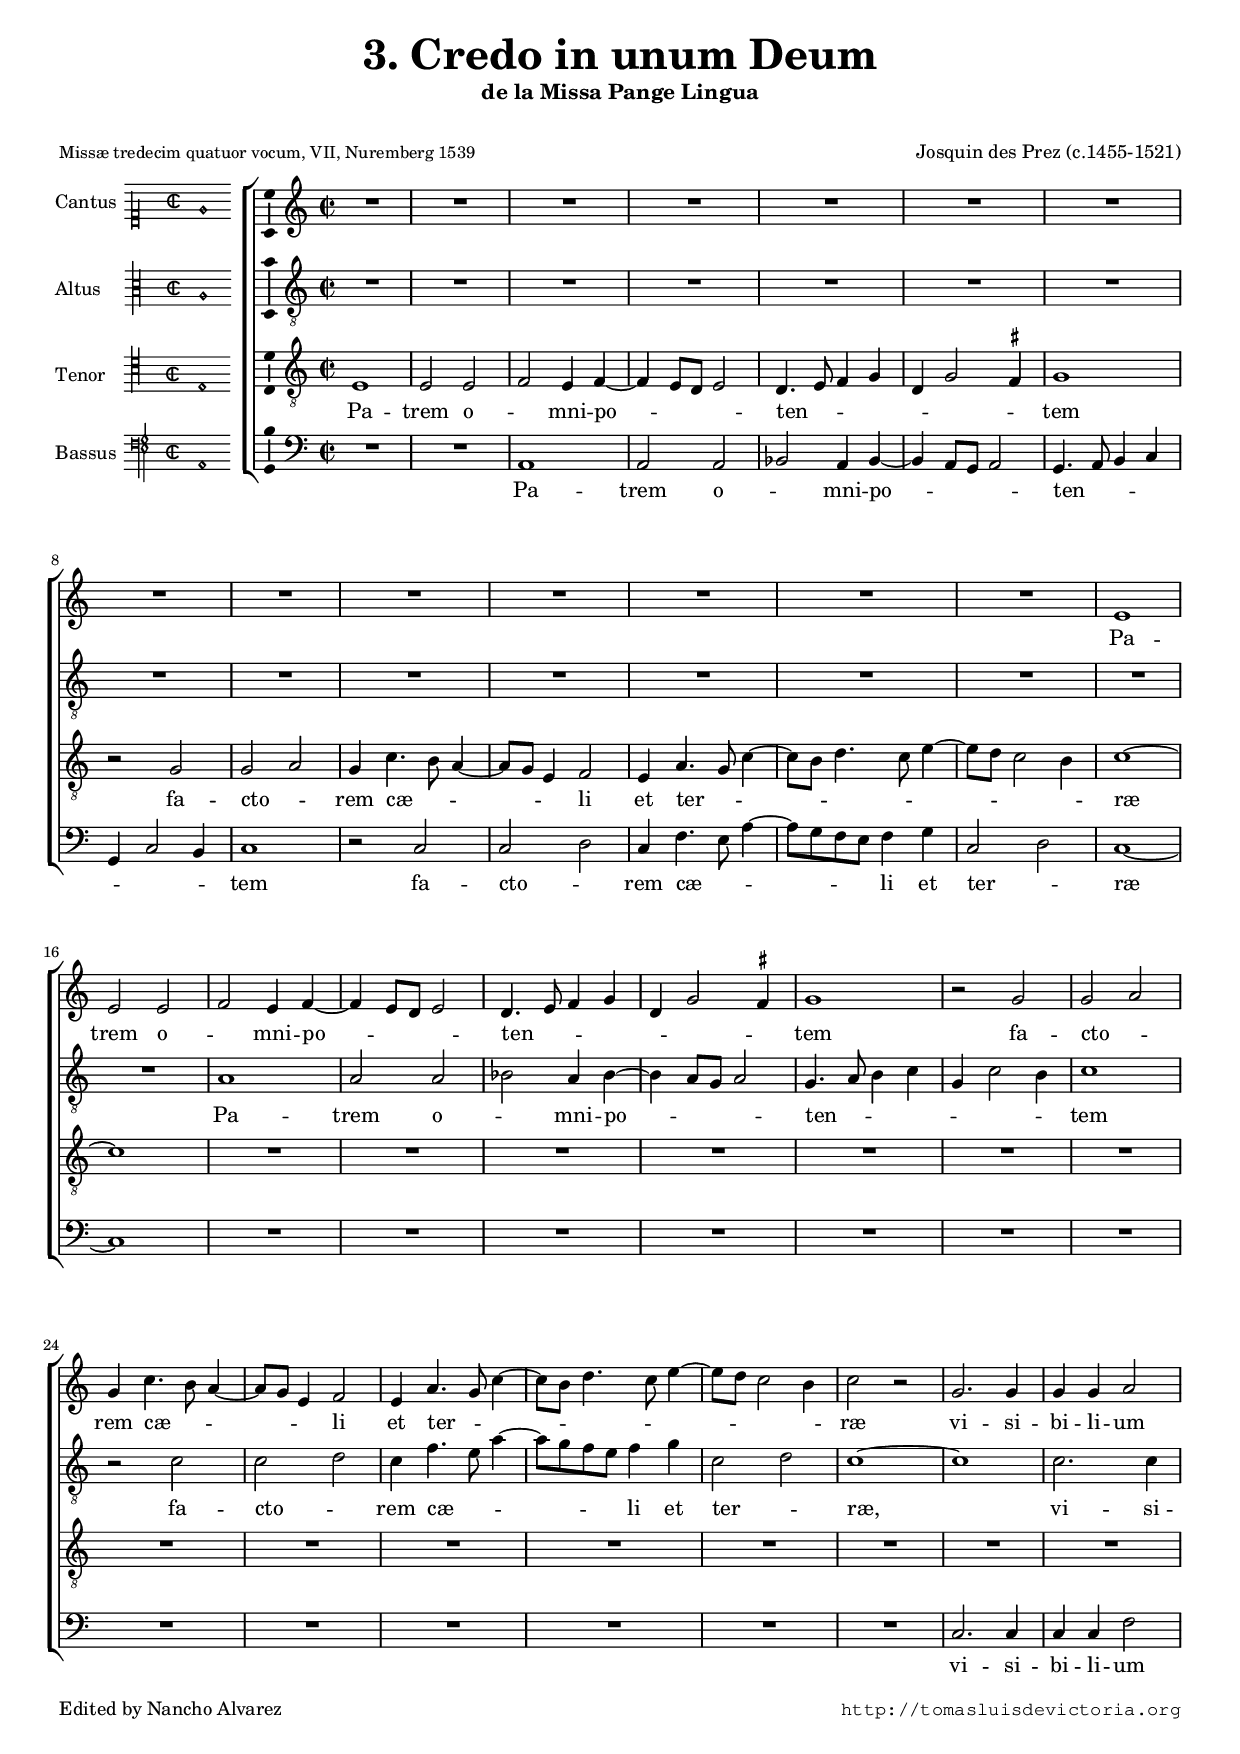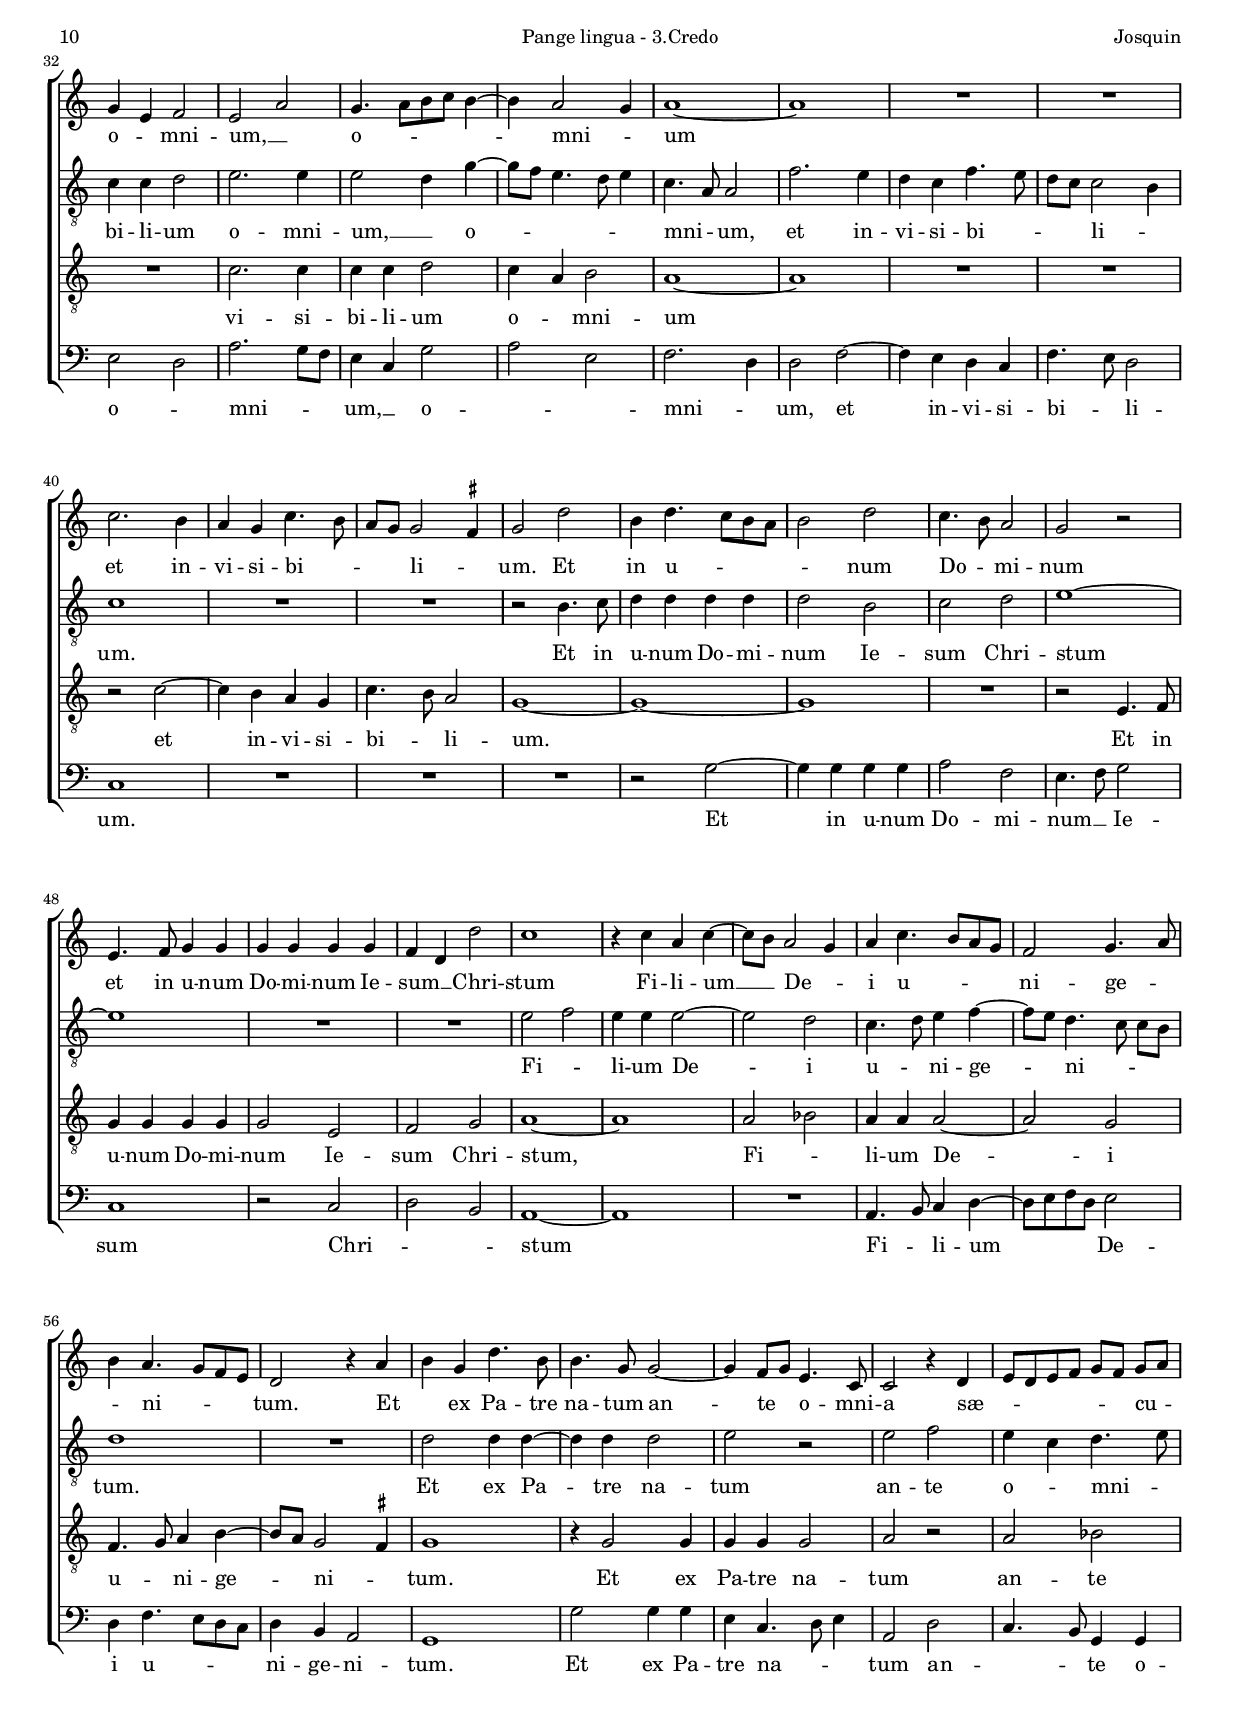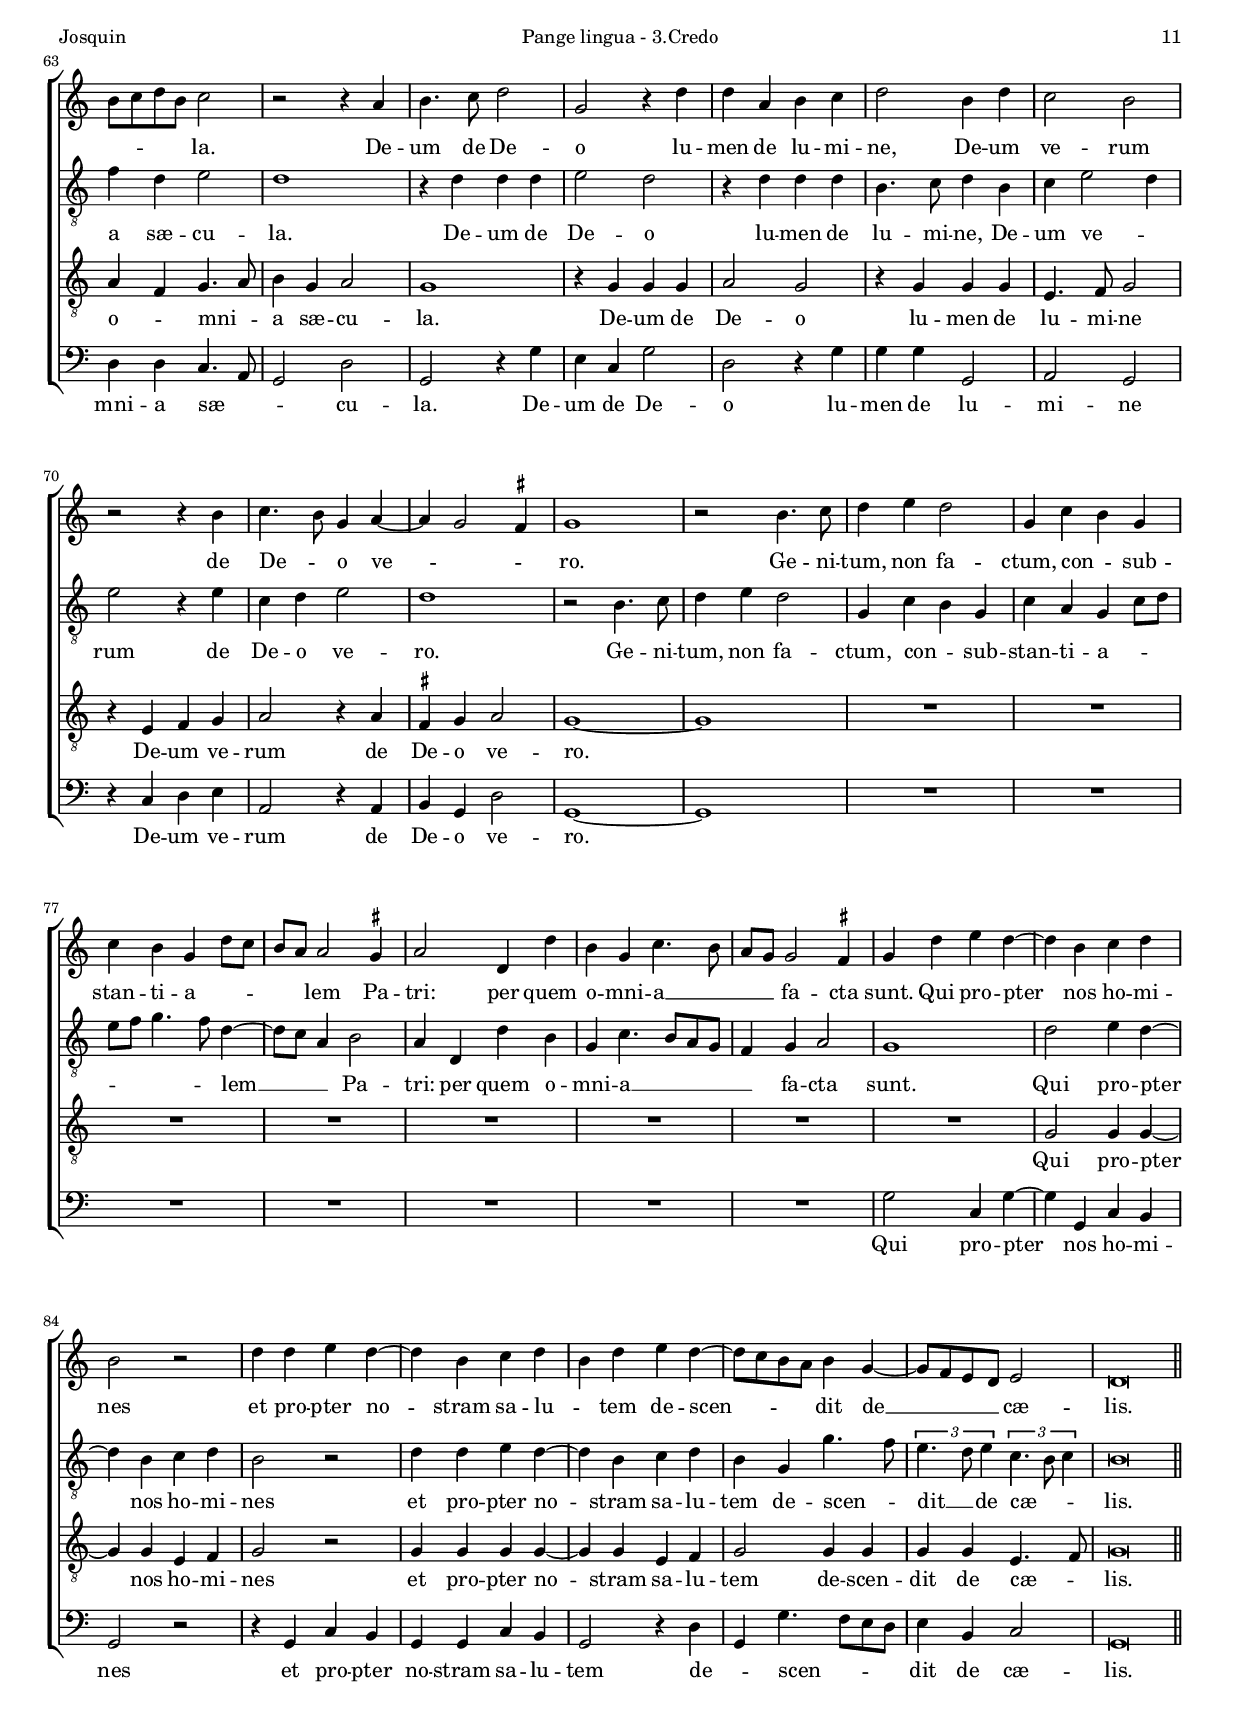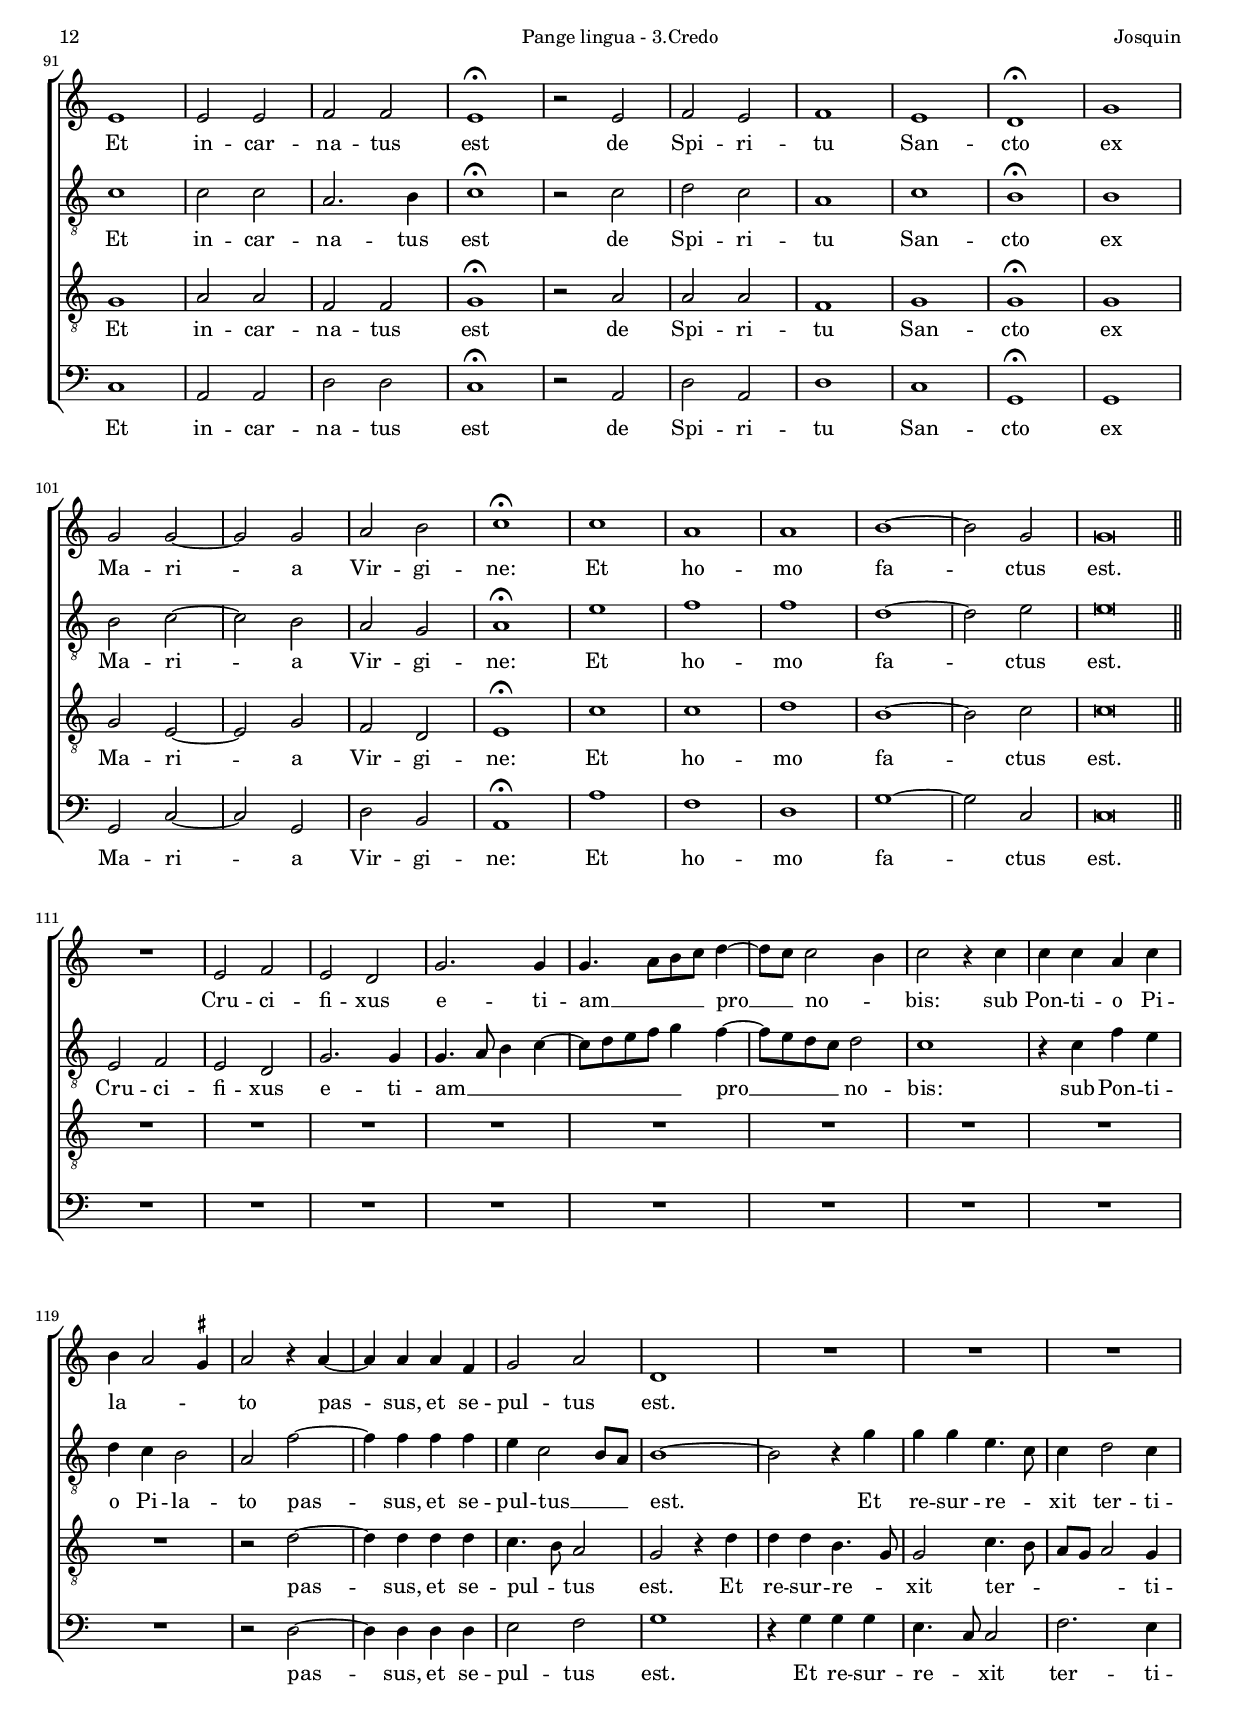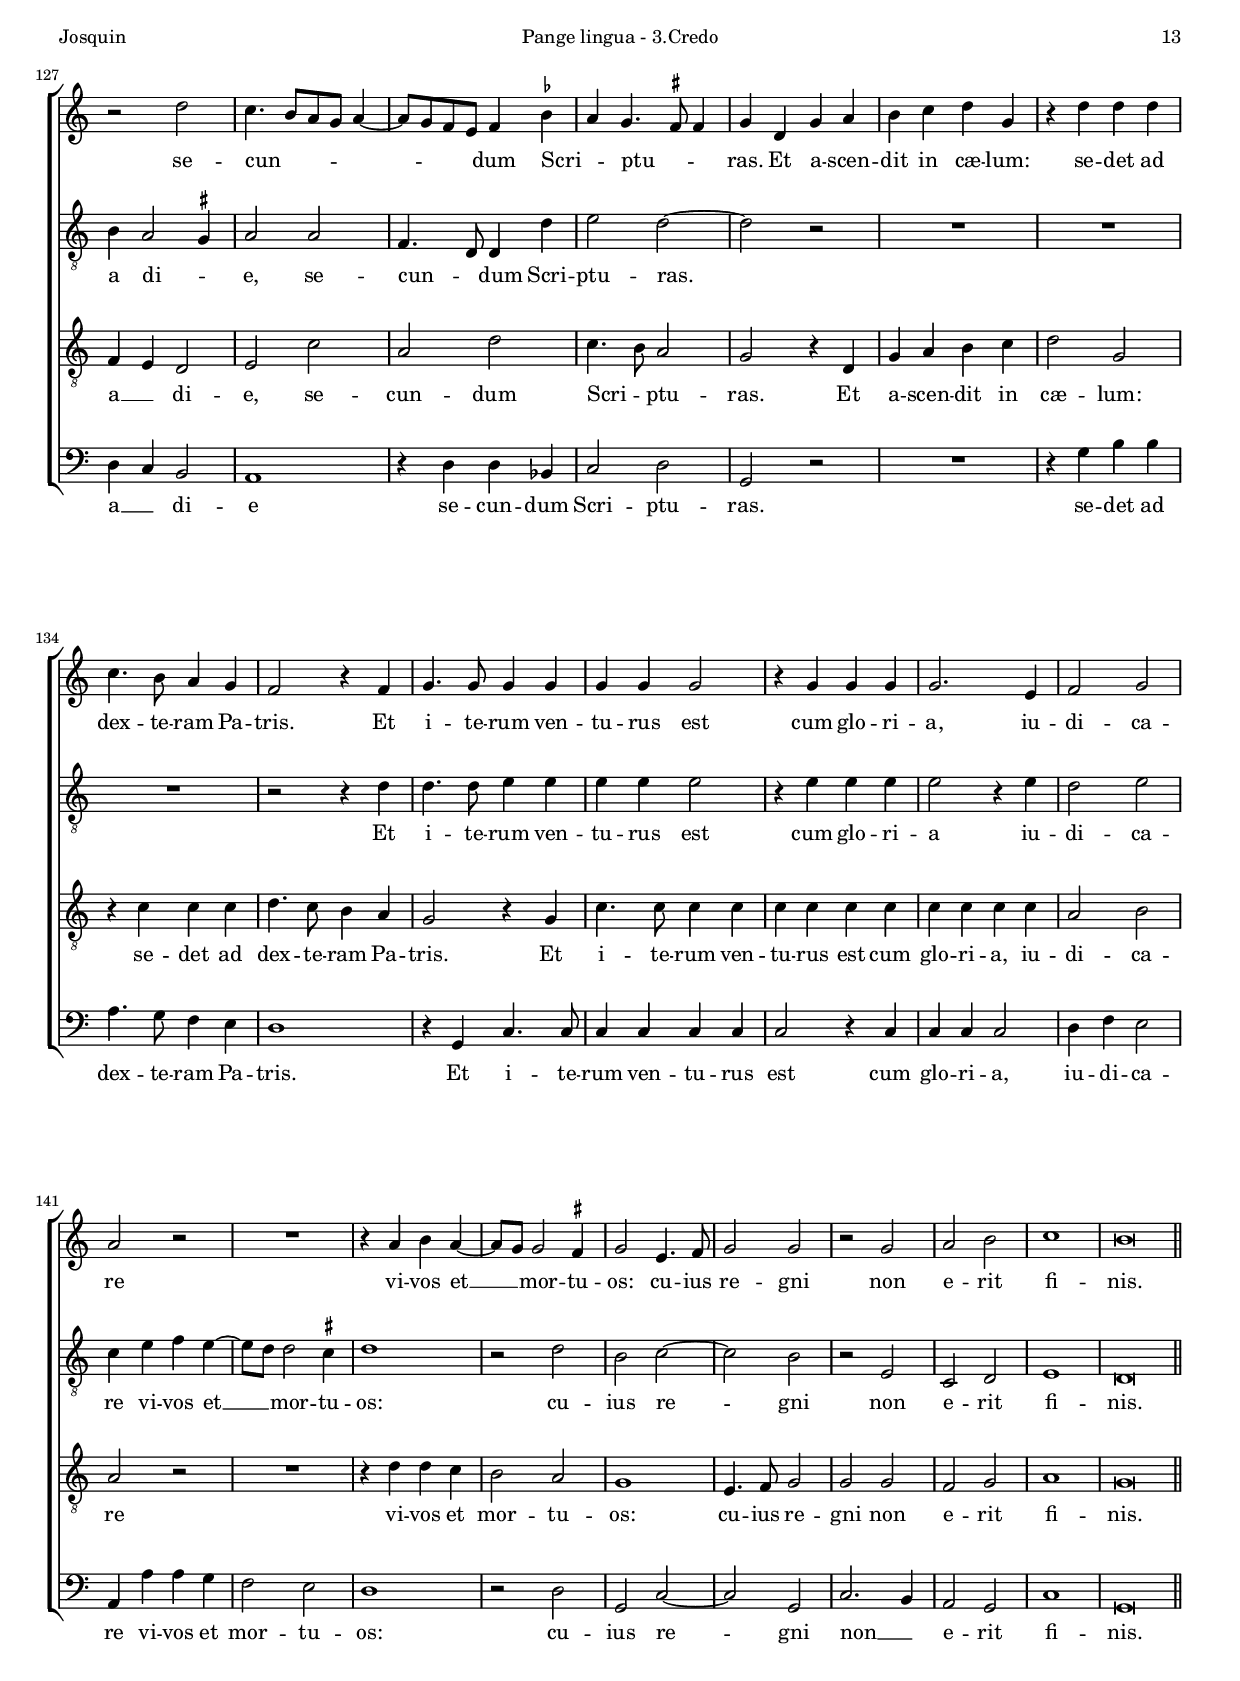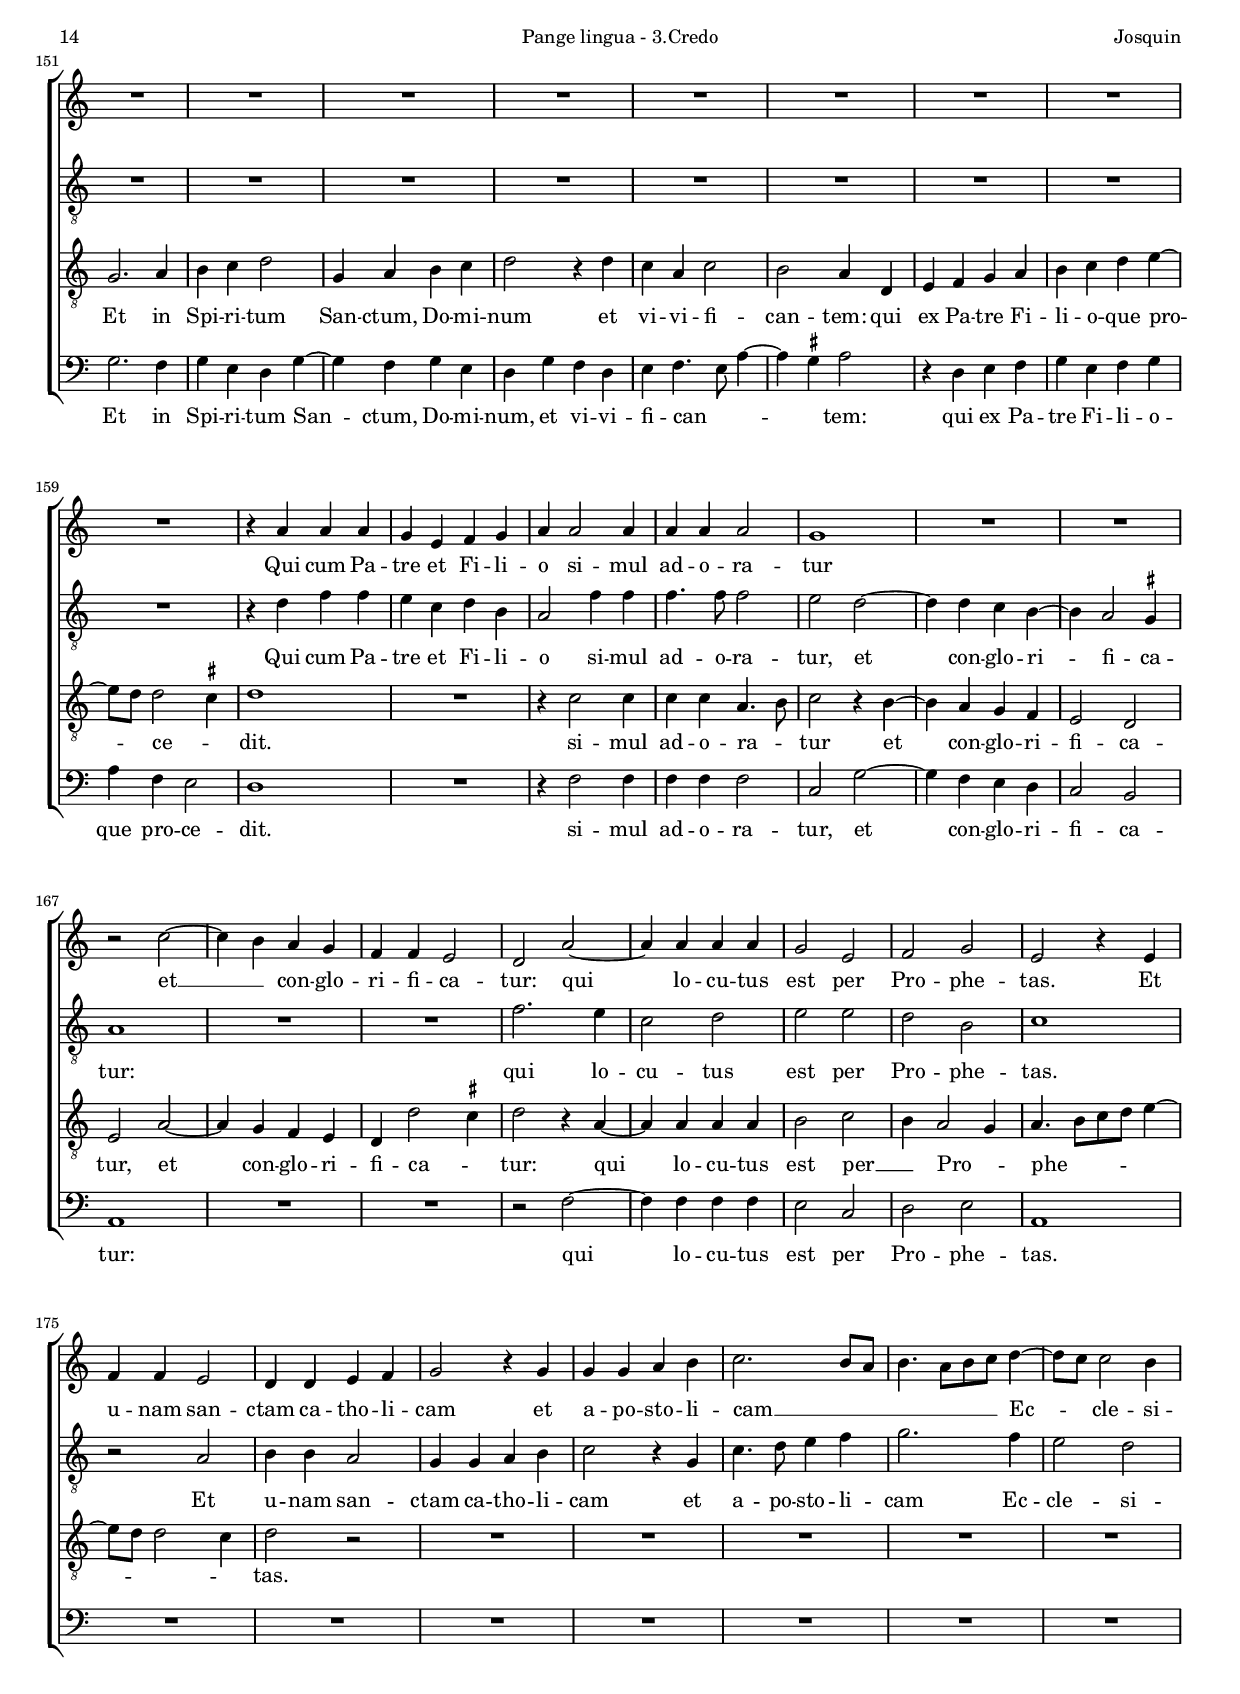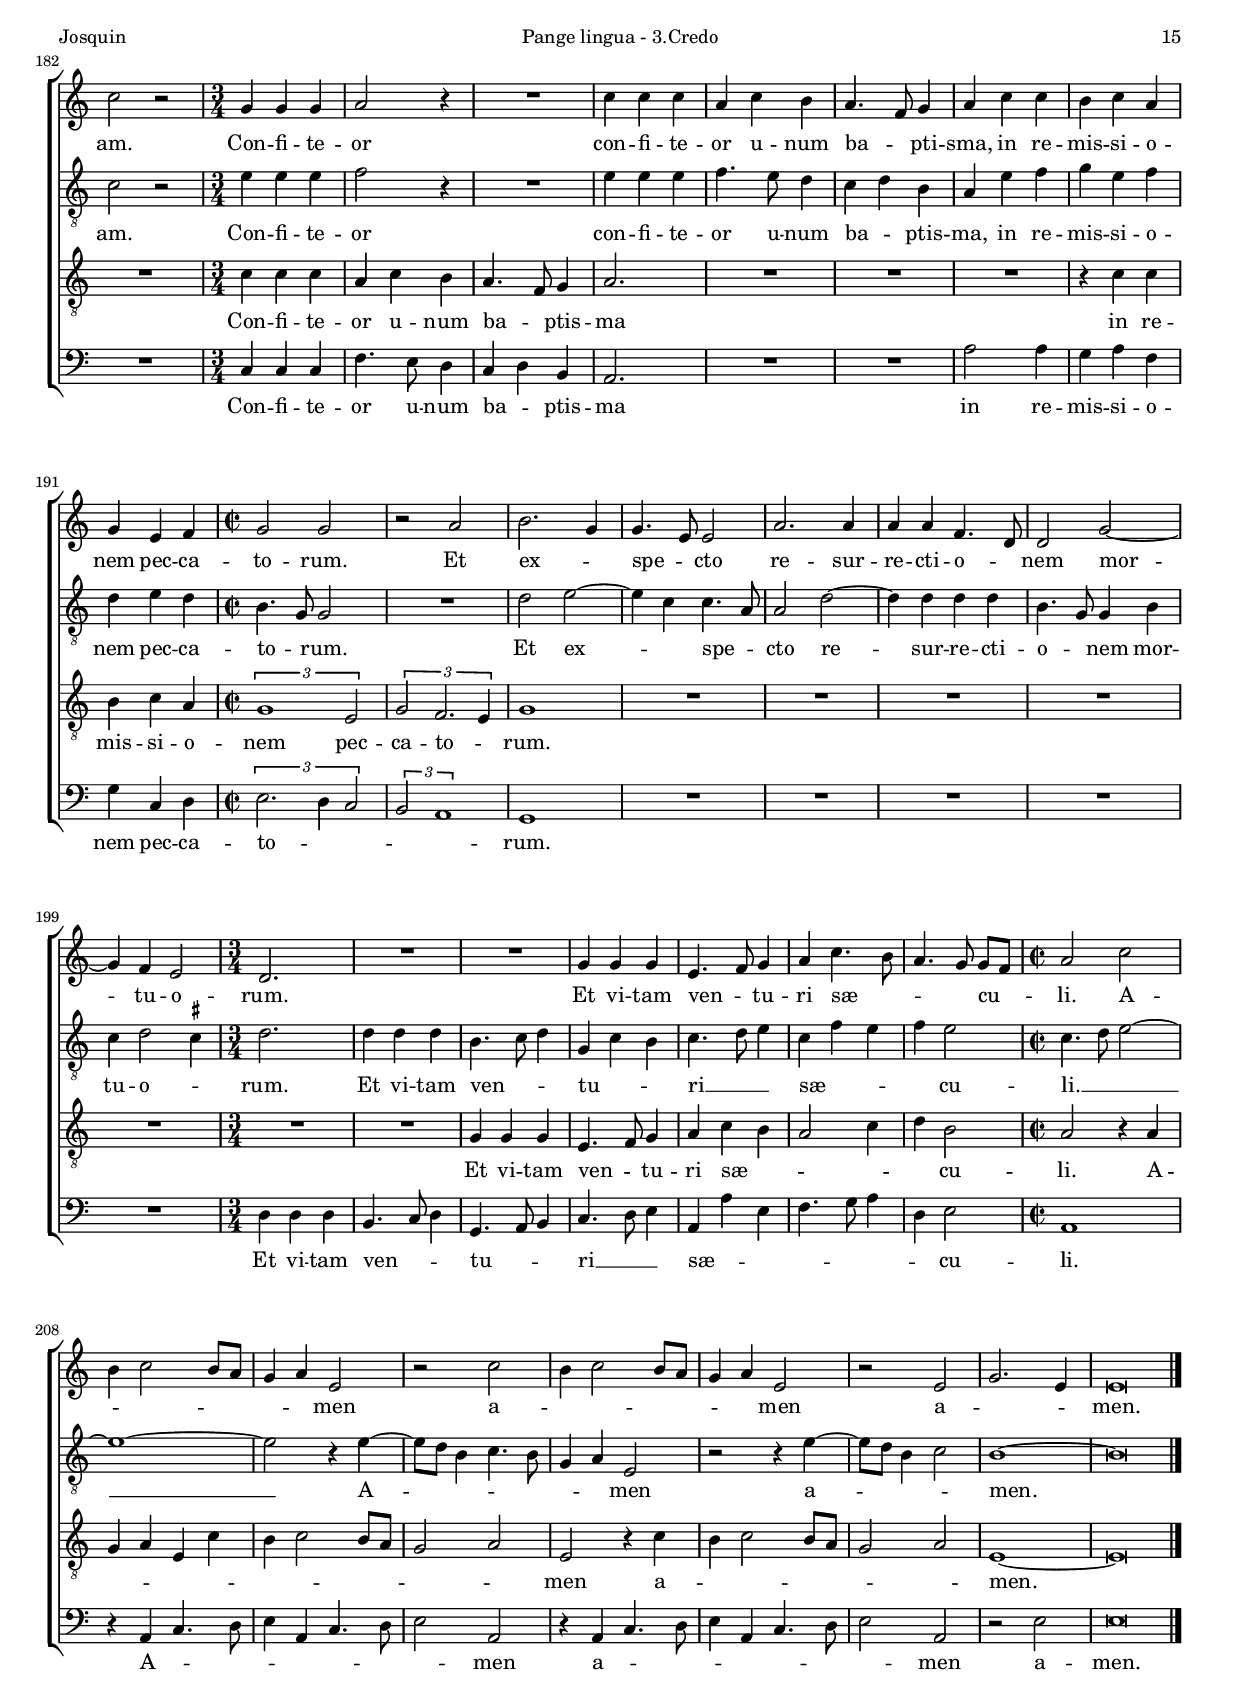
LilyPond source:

\version "2.18.0"

#(set-default-paper-size "a4")
#(set-global-staff-size 16.4)
#(ly:set-option 'point-and-click #f)
%mobile -s15.4 -i3.2

italicas=\override LyricText.font-shape = #'italic
rectas=\override LyricText.font-shape = #'upright
ss=\once \set suggestAccidentals = ##t
incipitwidth = 18
mtempo={\tempo 4 = 100}
mtempob={\tempo 4 = 50}
mt=#(define-music-function (parser location offset) (number?) ; move lyric text
      #{ \once \override LyricText.X-offset = -$offset #})


htitle="Pange lingua - 3.Credo"
hcomposer="Josquin"

\header {
	title=\markup{\fontsize #3 "3. Credo in unum Deum"}
	subtitle="de la Missa Pange Lingua"
	subsubtitle=\markup{\null \vspace #1 }
	composer="Josquin des Prez (c.1455-1521)"
        pdfauthor=\composer
	%opus="(-)"
	poet=\markup{\smaller "Missæ tredecim quatuor vocum, VII, Nuremberg 1539"} % editor Hans Ott, paginas del pdf de bsb: 86, 271, 427, 576
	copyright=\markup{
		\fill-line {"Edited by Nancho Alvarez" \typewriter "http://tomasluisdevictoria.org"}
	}
%	tagline=""
}


%%%%%%%%%%%%%%%%%%%%%%%%%%%%%%%%%%%%%%%%%%%%%%%%%%%%%%%%%%%%%%%%%%%%%%%%%%%%%5

global={\key c \major \time 2/2  \skip 1*90 \bar "||" \break
			\skip 1*20 \bar "||" \break
			\skip 1*40 \bar "||" \break
			\skip 1*32 
			\time 3/4 \skip 1*3/4*9 
			\time 2/2 \skip 1*8
			\time 3/4 \skip 1*3/4*7
			\time 2/2 \skip 1*9 \bar "|."
}

cantus={
	R1*4/4 |
	R1*4/4 |
	R1*4/4 |
	R1*4/4 |
%5
	R1*4/4 |
	R1*4/4 |
	R1*4/4 |
	R1*4/4 |
	R1*4/4 |
%10
	R1*4/4 |
	R1*4/4 |
	R1*4/4 |
	R1*4/4 |
	R1*4/4 |
%15
	e'1 |
	e'2 e' |
	f' e'4 f' ~ |
	f' e'8 d' e'2 |
	d'4. e'8 f'4 g' |
%20
	d' g'2 \ss fis'4 |
	g'1 |
	r2 g' |
	g' a' |
	g'4 c''4. b'8 a'4 ~ |
%25
	a'8 g' e'4 f'2 |
	e'4 a'4. g'8 c''4 ~ |
	c''8 b' d''4. c''8 e''4 ~ |
	e''8 d'' c''2 b'4 |
	c''2 r |
%30
	g'2. g'4 |
	g' g' a'2 |
	g'4 e' f'2 |
	e' a' |
	g'4.  a'8[ b' c''] b'4 ~ |
%35
	b' a'2 g'4 |
	a'1 ~ |
	a' |
	R1*4/4 |
	R1*4/4 |
%40
	c''2. b'4 |
	a' g' c''4. b'8 |
	a' g' g'2 \ss fis'4 |
	g'2 d'' |
	b'4 d''4. c''8 b' a' |
%45
	b'2 d'' |
	c''4. b'8 a'2 |
	g' r |
	e'4. f'8 g'4 g' |
	g' g' g' g' |
%50
	f' d' d''2 |
	c''1 |
	r4 c'' a' c'' ~ |
	c''8 b' a'2 g'4 |
	a' c''4. b'8 a' g' |
%55
	f'2 g'4. a'8 |
	b'4 a'4. g'8 f' e' |
	d'2 r4 a' |
	b' g' d''4. b'8 |
	b'4. g'8 g'2 ~ |
%60
	g'4 f'8 g' e'4. c'8 |
	c'2 r4 d' |
	 e'8[ d' e' f']  g'[ f']  g'[ a'] |
	b' c'' d'' b' c''2 |
	r r4 a' |
%65
	b'4. c''8 d''2 |
	g' r4 d'' |
	d'' a' b' c'' |
	d''2 b'4 d'' |
	c''2 b' |
%70
	r r4 b' |
	c''4. b'8 g'4 a' ~ |
	a' g'2 \ss fis'4 |
	g'1 |
	r2 b'4. c''8 |
%75
	d''4 e'' d''2 |
	g'4 c'' b' g' |
	c'' b' g' d''8 c'' |
	b' a' a'2 \ss gis'4 |
	a'2 d'4 d'' |
%80
	b' g' c''4. b'8 |
	a' g' g'2 \ss fis'4 |
	g' d'' e'' d'' ~ |
	d'' b' c'' d'' |
	b'2 r |
%85
	d''4 d'' e'' d'' ~ |
	d'' b' c'' d'' |
	b' d'' e'' d'' ~ |
	d''8 c'' b' a' b'4 g' ~ |
	g'8 f' e' d' e'2 |
%90
	d'\breve*1/2
	e'1 |
	e'2 e' |
	f' f' |
	e'1^\fermata |
%95
	r2 e' |
	f' e' |
	f'1 |
	e' |
	d'^\fermata |
%100
	g' |
	g'2 g' ~ |
	g' g' |
	a' b' |
	c''1^\fermata |
%105
	c'' |
	a' |
	a' |
	b' ~ |
	b'2 g' |
%110
	g'\breve*1/2 |
	R1*4/4 |
	e'2 f' |
	e' d' |
	g'2. g'4 |
%115
	g'4.  a'8[ b' c''] d''4 ~ |
	d''8 c'' c''2 b'4 |
	c''2 r4 c'' |
	c'' c'' a' c'' |
	b' a'2 \ss gis'4 |
%120
	a'2 r4 a' ~ |
	a' a' a' f' |
	g'2 a' |
	d'1 |
	R1*4/4 |
%125
	R1*4/4 |
	R1*4/4 |
	r2 d'' |
	c''4.  b'8[ a' g'] a'4 ~ |
	a'8 g' f' e' f'4 \ss bes' |
%130
	a' g'4. \ss fis'8 fis'4 |
	g' d' g' a' |
	b' c'' d'' g' |
	r d'' d'' d'' |
	c''4. b'8 a'4 g' |
%135
	f'2 r4 f' |
	g'4. g'8 g'4 g' |
	g' g' g'2 |
	r4 g' g' g' |
	g'2. e'4 |
%140
	f'2 g' |
	a' r |
	R1*4/4 |
	r4 a' b' a' ~ |
	a'8 g' g'2 \ss fis'4 |
%145
	g'2 e'4. f'8 |
	g'2 g' |
	r g' |
	a' b' |
	c''1 |
%150
	b'\breve*1/2
	R1*4/4 |
	R1*4/4 |
	R1*4/4 |
	R1*4/4 |
%155
	R1*4/4 |
	R1*4/4 |
	R1*4/4 |
	R1*4/4 |
	R1*4/4 |
%160
	r4 a' a' a' |
	g' e' f' g' |
	a' a'2 a'4 |
	a' a' a'2 |
	g'1 |
%165
	R1*4/4 |
	R1*4/4 |
	r2 c'' ~ |
	c''4 b' a' g' |
	f' f' e'2 |
%170
	d' a' ~ |
	a'4 a' a' a' |
	g'2 e' |
	f' g' |
	e' r4 e' |
%175
	f' f' e'2 |
	d'4 d' e' f' |
	g'2 r4 g' |
	g' g' a' b' |
	c''2. b'8 a' |
%180
	b'4.  a'8[ b' c''] d''4 ~ |
	d''8 c'' c''2 b'4 |
	c''2 r |
	g'4 g' g' |
	a'2 r4 |
%185
	R1*3/4 |
	c''4 c'' c'' |
	a' c'' b' |
	a'4. f'8 g'4 |
	a' c'' c'' |
%190
	b' c'' a' |
	g' e' f'
	g'2  g' |
	r a' |
	b'2. g'4 |
%195
	g'4. e'8 e'2 |
	a'2. a'4 |
	a' a' f'4. d'8 |
	d'2 g' ~ |
	g'4 f' e'2 |
%200
	d'2. |
	R1*3/4 |
	R1*3/4 |
	g'4 g' g' |
	e'4. f'8 g'4 |
%205
	a' c''4. b'8 |
	a'4. g'8 \noBeam g' f' |
	a'2 c'' |
	b'4 c''2 b'8 a' |
	g'4 a' e'2 |
%210
	r c'' |
	b'4 c''2 b'8 a' |
	g'4 a' e'2 |
	r e' |
	g'2. e'4 |
%215
	e'\breve*1/2
}

altus={
	R1*4/4 |
	R1*4/4 |
	R1*4/4 |
	R1*4/4 |
%5
	R1*4/4 |
	R1*4/4 |
	R1*4/4 |
	R1*4/4 |
	R1*4/4 |
%10
	R1*4/4 |
	R1*4/4 |
	R1*4/4 |
	R1*4/4 |
	R1*4/4 |
%15
	R1*4/4 |
	R1*4/4 |
	a1 |
	a2 a |
	bes a4 bes ~ |
%20
	bes a8 g a2 |
	g4. a8 b4 c' |
	g c'2 b4 |
	c'1 |
	r2 c' |
%25
	c' d' |
	c'4 f'4. e'8 a'4 ~ |
	a'8 g' f' e' f'4 g' |
	c'2 d' |
	c'1 ~ |
%30
	c' |
	c'2. c'4 |
	c' c' d'2 |
	e'2. e'4 |
	e'2 d'4 g' ~ |
%35
	g'8 f' e'4. d'8 e'4 |
	c'4. a8 a2 |
	f'2. e'4 |
	d' c' f'4. e'8 |
	d' c' c'2 b4 |
%40
	c'1 |
	R1*4/4 |
	R1*4/4 |
	r2 b4. c'8 |
	d'4 d' d' d' |
%45
	d'2 b |
	c' d' |
	e'1 ~ |
	e' |
	R1*4/4 |
%50
	R1*4/4 |
	e'2 f' |
	e'4 e' e'2 ~ |
	e' d' |
	c'4. d'8 e'4 f' ~ |
%55
	 f'8[ e'] d'4. c'8  c'[ b] |
	d'1 |
	R1*4/4 |
	d'2 d'4 d' ~ |
	d' d' d'2 |
%60
	e' r |
	e' f' |
	e'4 c' d'4. e'8 |
	f'4 d' e'2 |
	d'1 |
%65
	r4 d' d' d' |
	e'2 d' |
	r4 d' d' d' |
	b4. c'8 d'4 b |
	c' e'2 d'4 |
%70
	e'2 r4 e' |
	c' d' e'2 |
	d'1 |
	r2 b4. c'8 |
	d'4 e' d'2 |
%75
	g4 c' b g |
	c' a g c'8 d' |
	e' f' g'4. f'8 d'4 ~ |
	d'8 c' a4 b2 |
	a4 d d' b |
%80
	g c'4. b8 a g |
	f4 g a2 |
	g1 |
	d'2 e'4 d' ~ |
	d' b c' d' |
%85
	b2 r |
	d'4 d' e' d' ~ |
	d' b c' d' |
	b g g'4. f'8 |
	\override TupletBracket   #'direction = #1
	\times 2/3 { e'4. d'8 e'4 } \times 2/3 { c'4. b8 c'4 } |
%90
	b\breve*1/2 |
	c'1 |
	c'2 c' |
	a2. b4 |
	c'1^\fermata |
%95
	r2 c' |
	d' c' |
	a1 |
	c' |
	b^\fermata |
%100
	b |
	b2 c' ~ |
	c' b |
	a g |
	a1^\fermata |
%105
	e' |
	f' |
	f' |
	d' ~ |
	d'2 e' |
%110
	e'\breve*1/2 |
	e2 f |
	e d |
	g2. g4 |
	g4. a8 b4 c' ~ |
%115
	c'8 d' e' f' g'4 f' ~ |
	f'8 e' d' c' d'2 |
	c'1 |
	r4 c' f' e' |
	d' c' b2 |
%120
	a f' ~ |
	f'4 f' f' f' |
	e' c'2 b8 a |
	b1 ~ |
	b2 r4 g' |
%125
	g' g' e'4. c'8 |
	c'4 d'2 c'4 |
	b a2 \ss gis4 |
	a2 a |
	f4. d8 d4 d' |
%130
	e'2 d' ~ |
	d' r |
	R1*4/4 |
	R1*4/4 |
	R1*4/4 |
%135
	r2 r4 d' |
	d'4. d'8 e'4 e' |
	e' e' e'2
	r4 e' e' e' |
	e'2 r4 e' |
%140
	d'2 e' |
	c'4 e' f' e' ~ |
	e'8 d' d'2 \ss cis'4 |
	d'1 |
	r2 d' |
%145
	b c' ~ |
	c' b |
	r e |
	c d |
	e1 |
%150
	d\breve*1/2
	R1*4/4 |
	R1*4/4 |
	R1*4/4 |
	R1*4/4 |
%155
	R1*4/4 |
	R1*4/4 |
	R1*4/4 |
	R1*4/4 |
	R1*4/4 |
%160
	r4 d' f' f' |
	e' c' d' b |
	a2 f'4 f' |
	f'4. f'8 f'2 |
	e' d' ~ |
%165
	d'4 d' c' b ~ |
	b a2 \ss gis4 |
	a1 |
	R1*4/4 |
	R1*4/4 |
%170
	f'2. e'4 |
	c'2 d' |
	e' e' |
	d' b |
	c'1 |
%175
	r2 a |
	b4 b a2 |
	g4 g a b |
	c'2 r4 g |
	c'4. d'8 e'4 f' |
%180
	g'2. f'4 |
	e'2 d' |
	c' r |
	e'4 e' e' |
	f'2 r4 |
%185
	R1*3/4 |
	e'4 e' e' |
	f'4. e'8 d'4 |
	c' d' b |
	a e' f' |
%190
	g' e' f' |
	d' e' d' |
	b4. g8 g2 |
	R1*4/4 |
	d'2 e' ~ |
%195
	e'4 c' c'4. a8 |
	a2 d' ~ |
	d'4 d' d' d' |
	b4. g8 g4 b |
	c' d'2 \ss cis'4 |
%200
	d'2. |
	d'4 d' d' |
	b4. c'8 d'4 |
	g c' b |
	c'4. d'8 e'4 |
%205
	c' f' e' |
	f' e'2 |
	c'4. d'8 e'2 ~ |
	e'1 ~ |
	e'2 r4 e' ~ |
%210
	e'8 d' b4 c'4. b8 |
	g4 a e2 |
	r r4 e' ~ |
	e'8 d' b4 c'2 |
	b1 ~ |
%215
	b\breve*1/2
}

tenor={
	e1 |
	e2 e |
	f e4 f ~ |
	f e8 d e2 |
%5
	d4. e8 f4 g |
	d g2 \ss fis4 |
	g1 |
	r2 g |
	g a |
%10
	g4 c'4. b8 a4 ~ |
	a8 g e4 f2 |
	e4 a4. g8 c'4 ~ |
	c'8 b d'4. c'8 e'4 ~ |
	e'8 d' c'2 b4 |
%15
	c'1 ~ |
	c' |
	R1*4/4 |
	R1*4/4 |
	R1*4/4 |
%20
	R1*4/4 |
	R1*4/4 |
	R1*4/4 |
	R1*4/4 |
	R1*4/4 |
%25
	R1*4/4 |
	R1*4/4 |
	R1*4/4 |
	R1*4/4 |
	R1*4/4 |
%30
	R1*4/4 |
	R1*4/4 |
	R1*4/4 |
	c'2. c'4 |
	c' c' d'2 |
%35
	c'4 a b2 |
	a1 ~ |
	a |
	R1*4/4 |
	R1*4/4 |
%40
	r2 c' ~ |
	c'4 b a g |
	c'4. b8 a2 |
	g1 ~ |
	g ~ |
%45
	g |
	R1*4/4 |
	r2 e4. f8 |
	g4 g g g |
	g2 e |
%50
	f g |
	a1 ~ |
	a |
	a2 bes |
	a4 a a2 ~ |
%55
	a g |
	f4. g8 a4 b ~ |
	b8 a g2 \ss fis4 |
	g1 |
	r4 g2 g4 |
%60
	g g g2 |
	a r |
	a bes |
	a4 f g4. a8 |
	b4 g a2 |
%65
	g1 |
	r4 g g g |
	a2 g |
	r4 g g g |
	e4. f8 g2 |
%70
	r4 e f g |
	a2 r4 a |
	\ss fis g a2 |
	g1 ~ |
	g |
%75
	R1*4/4 |
	R1*4/4 |
	R1*4/4 |
	R1*4/4 |
	R1*4/4 |
%80
	R1*4/4 |
	R1*4/4 |
	R1*4/4 |
	g2 g4 g ~ |
	g g e f |
%85
	g2 r |
	g4 g g g ~ |
	g g e f |
	g2 g4 g |
	g g e4. f8 |
%90
	g\breve*1/2 |
	g1 |
	a2 a |
	f f |
	g1^\fermata |
%95
	r2 a |
	a a |
	f1 |
	g |
	g^\fermata |
%100
	g |
	g2 e ~ |
	e g |
	f d |
	e1^\fermata |
%105
	c' |
	c' |
	d' |
	b ~ |
	b2 c' |
%110
	c'\breve*1/2 |
	% cambia a clave de do en cuarta
	R1*4/4 |
	R1*4/4 |
	R1*4/4 |
	R1*4/4 |
%115
	R1*4/4 |
	R1*4/4 |
	R1*4/4 |
	R1*4/4 |
	R1*4/4 |
%120
	r2 d' ~ |
	d'4 d' d' d' |
	c'4. b8 a2 |
	g r4 d' |
	d' d' b4. g8 |
%125
	g2 c'4. b8 |
	a g a2 g4 |
	f e d2 |
	e c' |
	a d' |
%130
	c'4. b8 a2 |
	g r4 d |
	g a b c' |
	d'2 g |
	r4 c' c' c' |
%135
	d'4. c'8 b4 a |
	g2 r4 g |
	c'4. c'8 c'4 c' |
	c' c' c' c' |
	c' c' c' c' |
%140
	a2 b |
	a r |
	R1*4/4 |
	r4 d' d' c' |
	b2 a |
%145
	g1 |
	e4. f8 g2 |
	g g |
	f g |
	a1 |
%150
	g\breve*1/2
	g2. a4 |
	b c' d'2 |
	g4 a b c' |
	d'2 r4 d' |
%155
	c' a c'2 |
	b a4 d |
	e f g a |
	b c' d' e' ~ |
	e'8 d' d'2 \ss cis'4 |
%160
	d'1 |
	R1*4/4 |
	r4 c'2 c'4 |
	c' c' a4. b8 |
	c'2 r4 b ~ |
%165
	b a g f |
	e2 d |
	e a ~ |
	a4 g f e |
	d d'2 \ss cis'4 |
%170
	d'2 r4 a ~ |
	a a a a |
	b2 c' |
	b4 a2 g4 |
	a4.  b8[ c' d'] e'4 ~ |
%175
	e'8 d' d'2 c'4 |
	d'2 r |
	R1*4/4 |
	R1*4/4 |
	R1*4/4 |
%180
	R1*4/4 |
	R1*4/4 |
	R1*4/4 |
	c'4 c' c' |
	a c' b |
%185
	a4. f8 g4 |
	a2. |
	R1*3/4 |
	R1*3/4 |
	R1*3/4 |
%190
	r4 c' c' |
	b c' a |
	\times 2/3 {g1 e2}
	\times 2/3 {g2 f2. e4}
	g1
%195
	R1*4/4 |
	R1*4/4 |
	R1*4/4 |
	R1*4/4 |
	R1*4/4 |
%200
	R1*3/4 |
	R1*3/4 |
	g4 g g |
	e4. f8 g4 |
	a c' b |
%205
	a2 c'4 |
	d' b2 |
	a r4 a |
	g a e c' |
	b c'2 b8 a |
%210
	g2 a |
	e r4 c' |
	b c'2 b8 a |
	g2 a |
	e1 ~ |
%215
	e\breve*1/2
}

bassus={
	R1*4/4 |
	R1*4/4 |
	a,1 |
	a,2 a, |
%5
	bes, a,4 bes, ~ |
	bes, a,8 g, a,2 |
	g,4. a,8 b,4 c |
	g, c2 b,4 |
	c1 |
%10
	r2 c |
	c d |
	c4 f4. e8 a4 ~ |
	a8 g f e f4 g |
	c2 d |
%15
	c1 ~ |
	c |
	R1*4/4 |
	R1*4/4 |
	R1*4/4 |
%20
	R1*4/4 |
	R1*4/4 |
	R1*4/4 |
	R1*4/4 |
	R1*4/4 |
%25
	R1*4/4 |
	R1*4/4 |
	R1*4/4 |
	R1*4/4 |
	R1*4/4 |
%30
	c2. c4 |
	c c f2 |
	e d |
	a2. g8 f |
	e4 c g2 |
%35
	a e |
	f2. d4 |
	d2 f ~ |
	f4 e d c |
	f4. e8 d2 |
%40
	c1 |
	R1*4/4 |
	R1*4/4 |
	R1*4/4 |
	r2 g ~ |
%45
	g4 g g g |
	a2 f |
	e4. f8 g2 |
	c1 |
	r2 c |
%50
	d b, |
	a,1 ~ |
	a, |
	R1*4/4 |
	a,4. b,8 c4 d ~ |
%55
	d8 e f d e2 |
	d4 f4. e8 d c |
	d4 b, a,2 |
	g,1 |
	g2 g4 g |
%60
	e c4. d8 e4 |
	a,2 d |
	c4. b,8 g,4 g, |
	d d c4. a,8 |
	g,2 d |
%65
	g, r4 g |
	e c g2 |
	d r4 g |
	g g g,2 |
	a, g, |
%70
	r4 c d e |
	a,2 r4 a, |
	b, g, d2 |
	g,1 ~ |
	g, |
%75
	R1*4/4 |
	R1*4/4 |
	R1*4/4 |
	R1*4/4 |
	R1*4/4 |
%80
	R1*4/4 |
	R1*4/4 |
	g2 c4 g ~ |
	g g, c b, |
	g,2 r |
%85
	r4 g, c b, |
	g, g, c b, |
	g,2 r4 d |
	g, g4. f8 e d |
	e4 b, c2 |
%90
	g,\breve*1/2 |
	c1 |
	a,2 a, |
	d d |
	c1^\fermata |
%95
	r2 a, |
	d a, |
	d1 |
	c |
	g,^\fermata |
%100
	g, |
	g,2 c ~ |
	c g, |
	d b, |
	a,1^\fermata |
%105
	a |
	f |
	d |
	g ~ |
	g2 c |
%110
	c\breve*1/2 |
	R1*4/4 |
	R1*4/4 |
	R1*4/4 |
	R1*4/4 |
%115
	R1*4/4 |
	R1*4/4 |
	R1*4/4 |
	R1*4/4 |
	R1*4/4 |
%120
	r2 d ~ |
	d4 d d d |
	e2 f |
	g1 |
	r4 g g g |
%125
	e4. c8 c2 |
	f2. e4 |
	d c b,2 |
	a,1 |
	r4 d d bes, |
%130
	c2 d |
	g, r |
	R1*4/4 |
	r4 g b b |
	a4. g8 f4 e |
%135
	d1 |
	r4 g, c4. c8 |
	c4 c c c |
	c2 r4 c |
	c c c2 |
%140
	d4 f e2 |
	a,4 a a g |
	f2 e |
	d1 |
	r2 d |
%145
	g, c ~ |
	c g, |
	c2. b,4 |
	a,2 g, |
	c1 |
%150
	g,\breve*1/2
	g2. f4 |
	g e d g ~ |
	g f g e |
	d g f d |
%155
	e f4. e8 a4 ~ |
	a \ss gis a2 |
	r4 d e f |
	g e f g |
	a f e2 |
%160
	d1 |
	R1*4/4 |
	r4 f2 f4 |
	f f f2 |
	c g ~ |
%165
	g4 f e d |
	c2 b, |
	a,1 |
	R1*4/4 |
	R1*4/4 |
%170
	r2 f ~ |
	f4 f f f |
	e2 c |
	d e |
	a,1 |
%175
	R1*4/4 |
	R1*4/4 |
	R1*4/4 |
	R1*4/4 |
	R1*4/4 |
%180
	R1*4/4 |
	R1*4/4 |
	R1*4/4 |
	c4 c c |
	f4. e8 d4 |
%185
	c d b, |
	a,2. |
	R1*3/4 |
	R1*3/4 |
	a2 a4 |
%190
	g a f |
	g c d |
	\override TupletBracket   #'direction = #1
	\times 2/3 {e2. d4 c2}
	\times 2/3 {b,2 a,1}
	g,1
%195
	R1*4/4 |
	R1*4/4 |
	R1*4/4 |
	R1*4/4 |
	R1*4/4 |
%200
	d4 d d |
	b,4. c8 d4 |
	g,4. a,8 b,4 |
	c4. d8 e4 |
	a, a e |
%205
	f4. g8 a4 |
	d e2 |
	a,1 |
	r4 a, c4. d8  |
	e4 a, c4. d8 |
%210
	e2 a, |
	r4 a, c4. d8 |
	e4 a, c4. d8 |
	e2 a, |
	r e |
%215
	e\breve*1/2
}

textocantus=\lyricmode{
Pa -- trem o -- _ mni -- po -- _ _ _ _ ten -- _ _ _ _ _ _ tem
fa -- cto -- _ rem cæ -- _ _ _ _ _ li et ter -- _ _ _ _ _ _ _ _ _ _ _ ræ
vi -- si -- bi -- li -- um o -- _ mni -- um, __ _
o -- _ _ _ _ _ mni -- _ um _
et in -- vi -- si -- bi -- _ _ _ li -- _ um.
Et in u -- _ _ _ _ num Do -- _ mi -- num
et in u -- num Do -- mi -- num Ie -- \mt #1 sum __ _ Chri -- stum
Fi -- li -- um __ _ _ De -- _ i u -- _ _ _ ni -- ge -- _ _ ni -- _ _ _ tum.
Et _ ex Pa -- tre na -- tum an -- _ te _ o -- mni -- a sæ -- _ _ _ _ _ _ cu -- _ _ _ _ _ la.
De -- um de De -- o
lu -- men de lu -- mi -- ne,
De -- um ve -- rum
de De -- _ o ve -- _ _ _ ro.
Ge -- ni -- tum,
non fa -- ctum,
con -- _ sub -- stan -- ti -- a -- _ _ _ _ lem Pa -- tri:
per quem o -- mni -- a __ _ _ _ fa -- cta sunt.
Qui pro -- pter _ nos ho -- mi -- nes
et pro -- pter no -- _ stram sa -- lu -- _ tem de -- scen -- _ _ _ _ dit de __ _ _ _ _ cæ -- lis.
Et in -- car -- na -- tus est
de Spi -- ri -- tu San -- cto
ex Ma -- ri -- _ a Vir -- gi -- ne:
Et ho -- mo fa -- _ ctus est.
Cru -- ci -- fi -- xus e -- ti -- am __ _ _ _ pro __ _ _ no -- _ bis:
sub Pon -- ti -- o Pi -- la -- _ _ to
pas -- _ sus,
et se -- pul -- tus est.
se -- cun -- _ _ _ _ _ _ _ _ dum Scri -- _ ptu -- _ _ ras.
Et a -- scen -- dit in cæ -- lum:
se -- det ad dex -- te -- ram Pa -- tris.
Et i -- te -- rum ven -- tu -- rus est
cum glo -- ri -- a,
iu -- di -- ca -- re
vi -- vos et __ _ _ mor -- tu -- os:
cu -- ius re -- gni non e -- rit fi -- nis.
Qui cum Pa -- tre et Fi -- li -- o si -- mul ad -- o -- ra -- tur
et __ _ _ con -- glo -- ri -- fi -- ca -- tur:
qui _ lo -- cu -- tus est per Pro -- phe -- tas.
Et u -- nam san -- ctam ca -- tho -- li -- cam
et a -- po -- sto -- li -- cam __ _ _ _ _ _ _ 
Ec -- _ _ cle -- si -- am. 
Con -- fi -- te -- or
con -- fi -- te -- or u -- num ba -- _ pti -- sma,
in re -- mis -- si -- o -- nem pec -- ca -- to -- rum.
Et ex -- _ spe -- _ cto
re -- sur -- re -- cti -- o -- _ nem mor -- _ tu -- o -- rum.
Et vi -- tam ven -- _ tu -- ri sæ -- _ _ _ cu -- _ li.
A -- _ _ _ _ _ _ men
a -- _ _ _ _ _ _ men
a -- _ _ men.
}

textoaltus=\lyricmode{
Pa -- trem o -- _ mni -- po -- _ _ _ _ ten -- _ _ _ _ _ _ tem
fa -- cto -- _ rem cæ -- _ _ _ _ _ _ li et ter -- _ ræ, _ 
vi -- si -- bi -- li -- um o -- mni -- um, __ _
o -- _ _ _ _ _ mni -- _ \mt #.9 um,
et in -- vi -- si -- bi -- _ _ _ li -- _ um.
Et in u -- num Do -- mi -- num Ie -- sum Chri -- stum _
Fi -- _ li -- um De -- _ i u -- _ ni -- ge -- _ _ ni -- _ _ _ tum.
Et ex Pa -- _ tre na -- tum
an -- te o -- _ mni -- _ a sæ -- cu -- la.
De -- um de De -- o
lu -- men de lu -- mi -- ne,
De -- um ve -- _ rum
de De -- o ve -- ro.
Ge -- ni -- tum,
non fa -- ctum,
con -- _ sub -- stan -- ti -- a -- _ _ _ _ _ _ lem __ _ _ _ Pa -- tri:
per quem o -- mni -- a __ _ _ _ _ fa -- cta sunt.
Qui pro -- pter _ nos ho -- mi -- nes
et pro -- pter no -- _ stram sa -- lu -- tem de -- scen -- _ dit __ _ de cæ -- _ _ lis.
Et in -- car -- na -- tus est
de Spi -- ri -- tu San -- cto
ex Ma -- ri -- _ a Vir -- gi -- ne:
Et ho -- mo fa -- _ ctus est.
Cru -- ci -- fi -- xus e -- ti -- am __ _ _ _ _ _ _ _ _ pro __ _ _ _ _ no -- bis:
sub Pon -- ti -- o Pi -- la -- to pas -- _ sus, et se -- pul -- tus __ _ _ est. _
Et re -- sur -- re -- _ xit ter -- ti -- a di -- _ e,
se -- cun -- _ \mt #1.2 dum Scri -- ptu -- ras. _
Et i -- te -- rum ven -- tu -- rus est
cum glo -- ri -- a
iu -- di -- ca -- re vi -- vos et __ _ _ mor -- tu -- os:
cu -- ius re -- _ gni non e -- rit fi -- nis.
Qui cum Pa -- tre et Fi -- li -- o si -- mul ad -- o -- ra -- tur,
et _ con -- glo -- ri -- _ fi -- ca -- tur:
qui lo -- cu -- tus est per Pro -- phe -- tas. 
Et u -- nam san -- ctam ca -- tho -- li -- cam
et a -- po -- sto -- li -- cam Ec -- cle -- si -- am.
Con -- fi -- te -- or
con -- fi -- te -- or u -- num ba -- _ ptis -- ma, in re -- mis -- si -- o -- nem pec -- ca -- to -- _ rum.
Et ex -- _ _ spe -- _ cto re -- _ sur -- re -- cti -- o -- _ \mt #1.5 nem mor -- tu -- o -- _ rum.
Et vi -- tam ven -- _ _ tu -- _ _ ri __ _ _ 
sæ -- _ _ _ cu -- li. __ _ _ _ _ 
A -- _ _ _ _ _ _ _ men
a -- _ _ _ _ men. _ 
}

textotenor=\lyricmode{
Pa -- trem o -- _ mni -- po -- _ _ _ _ ten -- _ _ _ _ _ _ tem
fa -- cto -- _ rem cæ -- _ _ _ _ _ li et ter -- _ _ _ _ _ _ _ _ _ _ _ ræ _
vi -- si -- bi -- li -- um o -- _ mni -- um _
et _ in -- vi -- si -- bi -- _ li -- um. _ _ 
Et in u -- num Do -- mi -- num Ie -- sum Chri -- stum, _
Fi -- _ li -- um De -- _ i u -- _ ni -- ge -- _ _ ni -- _ tum. 
Et ex Pa -- tre na -- tum
an -- te o -- _ mni -- _ a sæ -- cu -- la.
De -- um de De -- o
lu -- men de lu -- mi -- ne
De -- um ve -- rum
de De -- o ve -- ro. _
Qui pro -- pter _ nos ho -- mi -- nes
et pro -- pter no -- _ stram sa -- lu -- tem de -- scen -- dit de cæ -- _ lis.
Et in -- car -- na -- tus est
de Spi -- ri -- tu San -- cto
ex Ma -- ri -- _ a Vir -- gi -- ne:
Et ho -- mo fa -- _ ctus est.
pas -- _ sus,
et se -- pul -- _ tus est.
Et re -- sur -- re -- _ xit ter -- _ _ _ _ ti -- a __ _ di -- e,
se -- cun -- dum Scri -- _ ptu -- ras.
Et a -- scen -- dit in cæ -- lum:
se -- det ad dex -- te -- ram Pa -- tris.
Et i -- te -- rum ven -- tu -- rus est cum glo -- ri -- a,
iu -- di -- ca -- re
vi -- vos et mor -- tu -- os:
cu -- ius re -- gni non e -- rit fi -- nis.
Et in Spi -- ri -- tum San -- ctum,
Do -- mi -- num
et vi -- vi -- fi -- can -- tem:
qui ex Pa -- tre Fi -- li -- o -- que pro -- _ _ ce -- _ dit. 
si -- mul ad -- o -- ra -- _ tur
et _ con -- glo -- ri -- fi -- ca -- tur,
et _ con -- glo -- ri -- fi -- ca -- _ tur:
qui _ lo -- cu -- tus est per __ _ Pro -- _ phe -- _ _ _ _ _ _ _ _ tas.
Con -- fi -- te -- or u -- num ba -- _ ptis -- ma
in re -- mis -- si -- o -- nem pec -- ca -- to -- _ rum.
Et vi -- tam ven -- _ tu -- ri sæ -- _ _ _ _ cu -- li.
A -- _ _ _ _ _ _ _ _ _ _ men
a -- _ _ _ _ _ _ men. _ 
}

textobassus=\lyricmode{
Pa -- trem o -- _ mni -- po -- _ _ _ _ ten -- _ _ _ _ _ _ tem
fa -- cto -- _ rem cæ -- _ _ _ _ _ _ li et ter -- _ ræ _
vi -- si -- bi -- li -- um o -- _ mni -- _ _ \mt #.8 um, __ _
o -- _ _ mni -- _ um,
et _ in -- vi -- si -- bi -- _ li -- um.
Et _ in u -- num Do -- mi -- \mt #1 num __ _ Ie -- sum
Chri -- _ _ stum _
Fi -- _ li -- um _ _ _ _ De -- i u -- _ _ _ ni -- ge -- ni -- tum.
Et ex Pa -- tre na -- _ _ tum an -- _ _ te o -- mni -- a sæ -- _ _ cu -- la.
De -- um de De -- o
lu -- men de lu -- mi -- ne
De -- um ve -- rum
de De -- o ve -- ro. _
Qui pro -- pter _ nos ho -- mi -- nes
et pro -- pter no -- stram sa -- lu -- tem
de -- _ scen -- _ _ _ dit de cæ -- lis.
Et in -- car -- na -- tus est
de Spi -- ri -- tu San -- cto
ex Ma -- ri -- _ a Vir -- gi -- ne:
Et ho -- mo fa -- _ ctus est.
pas -- _ sus,
et se -- pul -- tus est. 
Et re -- sur -- re -- _ xit ter -- ti -- a __ _ di -- e
se -- cun -- dum Scri -- ptu -- ras.
se -- det ad dex -- te -- ram Pa -- tris.
Et i -- te -- rum ven -- tu -- rus est
cum glo -- ri -- a,
iu -- di -- ca -- re vi -- vos et mor -- tu -- os:
cu -- ius re -- _ gni non __ _ e -- rit fi -- nis.
Et in Spi -- ri -- tum San -- _ ctum,
Do -- mi -- num,
et vi -- vi -- fi -- can -- _ _ _ _ tem:
qui ex Pa -- tre Fi -- li -- o -- que pro -- ce -- dit.
si -- mul ad -- o -- ra -- tur,
et _ con -- glo -- ri -- fi -- ca -- tur:
qui _ lo -- cu -- tus est per Pro -- phe -- tas. 
Con -- fi -- te -- or u -- num ba -- _ ptis -- ma
in re -- mis -- si -- o -- nem pec -- ca -- to -- _ _ _ _ rum.
Et vi -- tam ven -- _ _ tu -- _ _ ri __ _ _ sæ -- _ _ _ _ _ _ cu -- li.
A -- _ _ _ _ _ _ _ men
a -- _ _ _ _ _ _ _ men
a -- men.
}

incipitcantus=\markup{
	\score{
		{ 
		\set Staff.instrumentName="Cantus "
		\override NoteHead.style = #'neomensural
		\override Staff.TimeSignature.style = #'neomensural
		\cadenzaOn 
		\clef "petrucci-c1"
		\key c \major
		\time 2/2
                e'1
		} 

	\layout { line-width=\incipitwidth indent = 0 }
	}
}

incipitaltus=\markup{
	\score{
		{ 
		\set Staff.instrumentName="Altus    "
		\override NoteHead.style = #'neomensural 
		\override Staff.TimeSignature.style = #'neomensural
		\cadenzaOn 
		\clef "petrucci-c3" % en el crucifixus cambia a clave de do en cuarta
		\key c \major
		\time 2/2
                a1
		} 
	\layout { line-width=\incipitwidth indent = 0 }
	}
}


incipittenor=\markup{
	\score{
		{ 
		\set Staff.instrumentName="Tenor   "
		\override NoteHead.style = #'neomensural 
		\override Staff.TimeSignature.style = #'neomensural
		\cadenzaOn 
		\clef "petrucci-c4"
		\key c \major
		\time 2/2
                e1
		} 
	\layout { line-width=\incipitwidth indent=0 }
	}
}

incipitbassus=\markup{
	\score{
		{ 
		\set Staff.instrumentName="Bassus "
		\override NoteHead.style = #'neomensural
		\override Staff.TimeSignature.style = #'neomensural
		\cadenzaOn 
		\clef "petrucci-f4"
		\key c \major
		\time 2/2
                a,1
		} 
	\layout { line-width=\incipitwidth indent = 0 }
	}
}

%\layout {
%       \context {\Voice
%               \remove Ligature_bracket_engraver
%               \consists Mensural_ligature_engraver
%       }
%       line-width=\incipitwidth
%       indent = 0
%}

\score {\transpose c' c'{
\new ChoirStaff<<

	\new Staff <<\global
	\new Voice="v1" {
		\set Staff.instrumentName=\incipitcantus
		\clef "treble"
		\cantus }
	\new Lyrics \lyricsto "v1" {\textocantus }
	>>

	\new Staff <<\global
	\new Voice="v2" {
		\set Staff.instrumentName=\incipitaltus
		\clef "G_8"
		\altus }
	\new Lyrics \lyricsto "v2" {\textoaltus }
	>>
	
	\new Staff <<\global
	\new Voice="v3" {
		\set Staff.instrumentName=\incipittenor
		\clef "G_8"
		\tenor }
	\new Lyrics \lyricsto "v3" {\textotenor }
	>>

	\new Staff <<\global
	\new Voice="v4" {
		\set Staff.instrumentName=\incipitbassus
		\clef "bass"
		\bassus }
	\new Lyrics \lyricsto "v4" {\textobassus }
	>>
	
>>

	} % transpose

\layout{ 
	\context {\Lyrics 
		\override VerticalAxisGroup.staff-affinity = #UP
		\override VerticalAxisGroup.nonstaff-relatedstaff-spacing =
			#'((basic-distance . 0) (minimum-distance . 0) (padding . 1))
		\override LyricText.font-size = #1.2
		\override LyricHyphen.minimum-distance = #0.5
	}
	\context {\Score 
        \override TimeSignature.break-visibility=#end-of-line-invisible
		tempoHideNote = ##t
		\override BarNumber.padding = #2 
	}
	\context {\Voice 
		melismaBusyProperties = #'()
		%autoBeaming = ##f
	}
	\context {\Staff 
                %\RemoveEmptyStaves
                %\override VerticalAxisGroup.remove-first = ##t
		\override VerticalAxisGroup.staff-staff-spacing =
			#'((basic-distance . 11) (minimum-distance . 0) (padding . 1))
		\consists Ambitus_engraver 
		\override LigatureBracket.padding = #1
	}
}

%\midi { \mtempo }

}


\paper{
	evenHeaderMarkup=\markup  \fill-line { \fromproperty #'page:page-number-string \htitle \hcomposer }
	oddHeaderMarkup= \markup  \fill-line { \on-the-fly #not-first-page \hcomposer \on-the-fly #not-first-page \htitle \on-the-fly #not-first-page \fromproperty #'page:page-number-string }
	%system-count=20
	%page-count = 8
	ragged-last-bottom = ##f
	indent=3.3\cm
	system-system-spacing =
	#'((basic-distance . 20) (minimum-distance . 0) (padding . 5))
	top-system-spacing = % header
	#'((basic-distance . 8) (minimum-distance . 0) (padding . 1))
	last-bottom-spacing = % footer
	#'((basic-distance . 12) (minimum-distance . 0) (padding . 0))
	markup-system-spacing.padding = #1.5

first-page-number=9
}